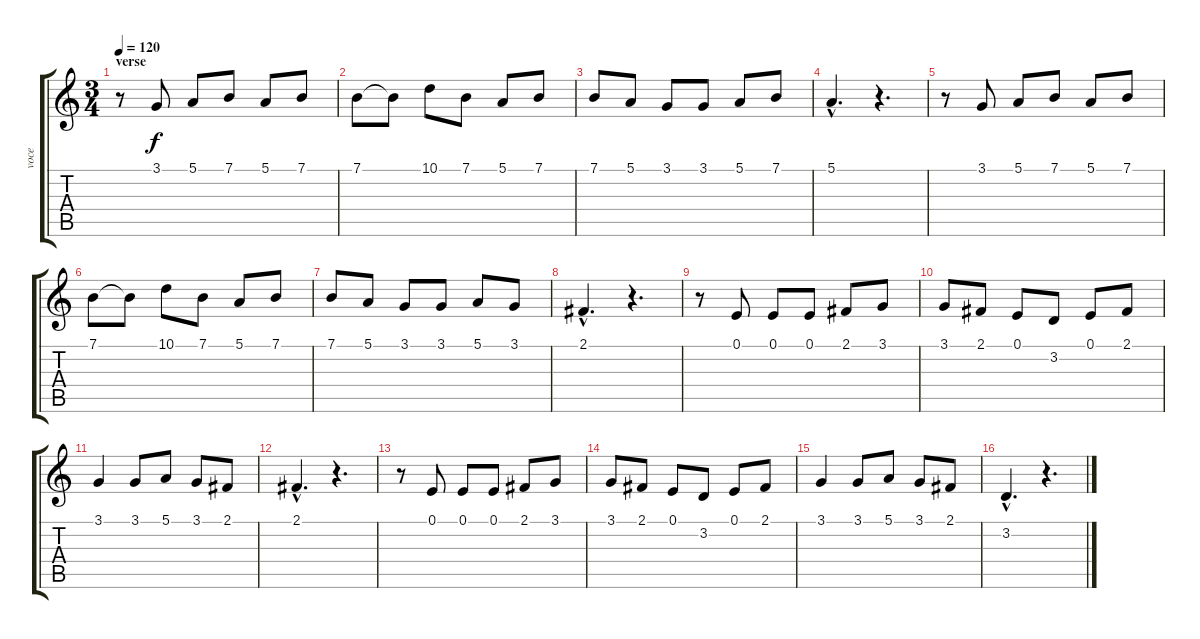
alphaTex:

\track ("voce" "voce") {instrument baritonesax}
\staff {score tabs}
\tuning (E4 B3 G3 D3 A2 E2) {hide}
\ts (3 4)
\section ("" "verse")
\tempo 120
\clef g2
\ks c
r.8{dy f} 3.1.8 5.1.8 7.1.8 5.1.8 7.1.8 |
7.1.8 7.1{t}.8 10.1.8 7.1.8 5.1.8 7.1.8 |
7.1.8 5.1.8 3.1.8 3.1.8 5.1.8 7.1.8 |
5.1{hac}.4{d} r.4{d} |
r.8 3.1.8 5.1.8 7.1.8 5.1.8 7.1.8 |
7.1.8 7.1{t}.8 10.1.8 7.1.8 5.1.8 7.1.8 |
7.1.8 5.1.8 3.1.8 3.1.8 5.1.8 3.1.8 |
2.1{hac}.4{d} r.4{d} |
r.8 0.1.8 0.1.8 0.1.8 2.1.8 3.1.8 |
3.1.8 2.1.8 0.1.8 3.2.8 0.1.8 2.1.8 |
3.1.4 3.1.8 5.1.8 3.1.8 2.1.8 |
2.1{hac}.4{d} r.4{d} |
r.8 0.1.8 0.1.8 0.1.8 2.1.8 3.1.8 |
3.1.8 2.1.8 0.1.8 3.2.8 0.1.8 2.1.8 |
3.1.4 3.1.8 5.1.8 3.1.8 2.1.8 |
3.2{hac}.4{d} r.4{d}
